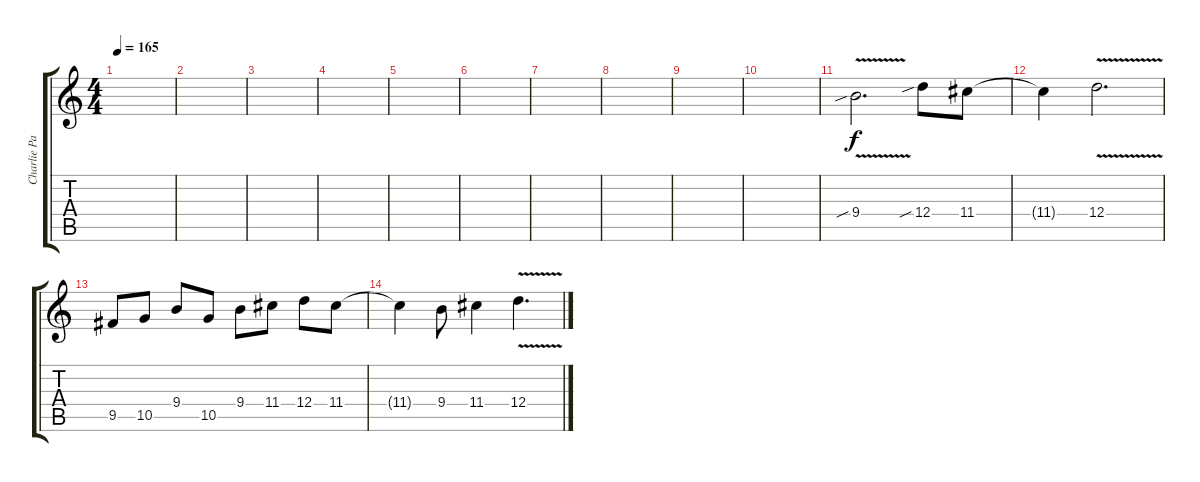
\track ("Charlie Parra 2" "Charlie Pa") {instrument distortionguitar}
\staff {score tabs}
\tuning (E4 B3 G3 D3 A2 E2) {hide}
\ts (4 4)
\tempo 165
\clef g2
\ks c
|
|
|
|
|
|
|
|
|
|
9.4{v sib}.2{d} 12.4{sib}.8 11.4.8 |
11.4{t}.4 12.4{v}.2{d} |
9.5.8 10.5.8 9.4.8 10.5.8 9.4.8 11.4.8 12.4.8 11.4.8 |
11.4{t}.4 9.4.8 11.4.4 12.4{v}.4{d}
